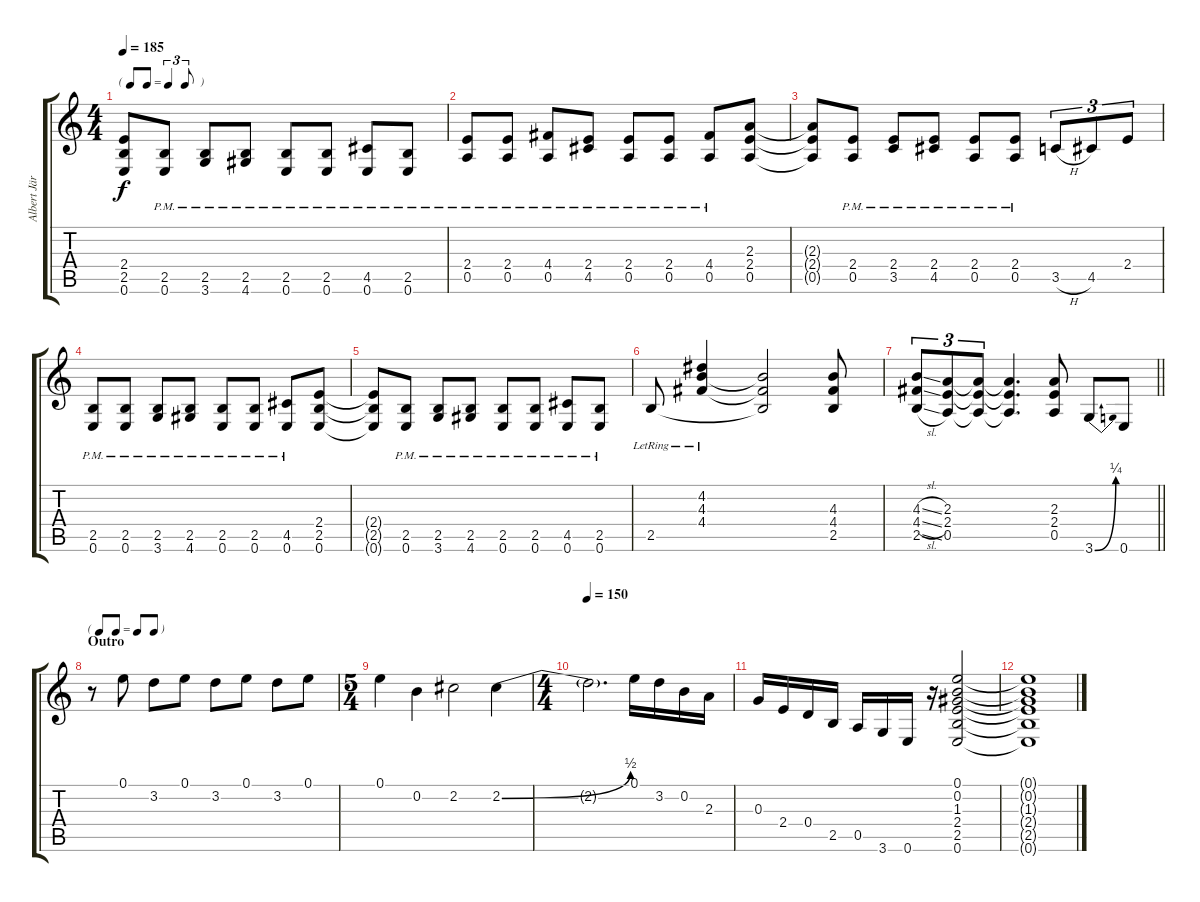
\track ("Albert Järvinen" "Albert Jär") {instrument overdrivenguitar}
\staff {score tabs}
\tuning (E4 B3 G3 D3 A2 E2) {hide}
\ts (4 4)
\tf triplet8th
\tempo 185
\clef g2
\ks c
(2.4{t} 2.5{t} 0.6{t}).8{dy f} (2.5{pm} 0.6{pm}).8 (2.5{pm} 3.6{pm}).8 (2.5{pm} 4.6{pm}).8 (2.5{pm} 0.6{pm}).8 (2.5{pm} 0.6{pm}).8 (4.5{pm} 0.6{pm}).8 (2.5{pm} 0.6{pm}).8 |
(2.4{pm} 0.5{pm}).8 (2.4{pm} 0.5{pm}).8 (4.4{pm} 0.5{pm}).8 (2.4{pm} 4.5{pm}).8 (2.4{pm} 0.5{pm}).8 (2.4{pm} 0.5{pm}).8 (4.4{pm} 0.5{pm}).8 (2.3 2.4 0.5).8 |
(2.3{t} 2.4{t} 0.5{t}).8 (2.4{pm} 0.5{pm}).8 (2.4{pm} 3.5{pm}).8 (2.4{pm} 4.5{pm}).8 (2.4{pm} 0.5{pm}).8 (2.4{pm} 0.5{pm}).8 3.5{h}.8{tu (3 2)} 4.5.8{tu (3 2)} 2.4.8{tu (3 2)} |
(2.5{pm} 0.6{pm}).8 (2.5{pm} 0.6{pm}).8 (2.5{pm} 3.6{pm}).8 (2.5{pm} 4.6{pm}).8 (2.5{pm} 0.6{pm}).8 (2.5{pm} 0.6{pm}).8 (4.5{pm} 0.6{pm}).8 (2.4 2.5 0.6).8 |
(2.4{t} 2.5{t} 0.6{t}).8 (2.5{pm} 0.6{pm}).8 (2.5{pm} 3.6{pm}).8 (2.5{pm} 4.6{pm}).8 (2.5{pm} 0.6{pm}).8 (2.5{pm} 0.6{pm}).8 (4.5{pm} 0.6{pm}).8 (2.5{pm} 0.6{pm}).8 |
2.5{lr}.8 (4.2{lr} 4.3{lr} 4.4{lr}).4 (4.3{t} 4.4{t} 2.5{t}).2 (4.3 4.4 2.5).8 |
\barLineRight lightlight
(4.3{sl} 4.4{sl} 2.5{sl}).8{tu (3 2)} (2.3 2.4 0.5).8{tu (3 2)} (2.3{t} 2.4{t} 0.5{t}).8{tu (3 2)} (2.3{t} 2.4{t} 0.5{t}).4{d} (2.3 2.4 0.5).8 3.6{be (bend 0 0 60 1)}.8 0.6.8 |
\tf none
\section ("" "Outro")
r.8 0.1.8 3.2.8 0.1.8 3.2.8 0.1.8 3.2.8 0.1.8 |
\ts (5 4)
0.1.4 0.2.4 2.2.2 2.2{be (bend 0 0 60 2)}.4 |
\ts (4 4)
\tempo 150
2.2{t}.2{d} 0.1.16 3.2.16 0.2.16 2.3.16 |
0.3.16 2.4.16 0.4.16 2.5.16 0.5.16 3.6.16 0.6.16 r.16 (0.1 0.2 1.3 2.4 2.5 0.6).2 |
(0.1{t} 0.2{t} 1.3{t} 2.4{t} 2.5{t} 0.6{t}).1
